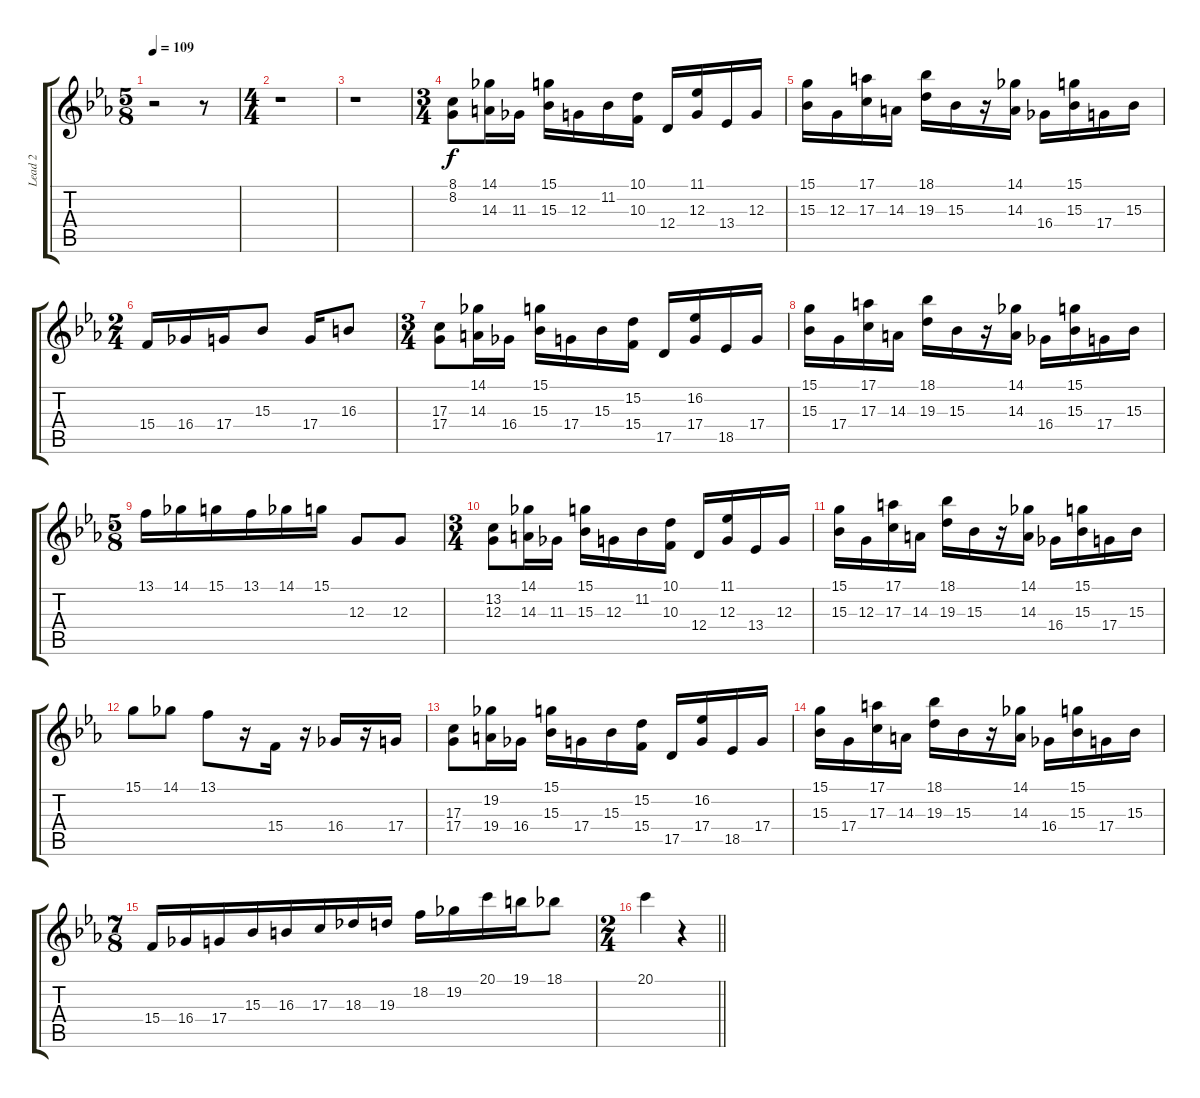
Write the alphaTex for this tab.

\track ("Lead 2" "Lead 2") {instrument vibraphone}
\staff {score tabs}
\tuning (E4 B3 G3 D3 A2 E2) {hide}
\ts (5 8)
\tempo 109
\clef g2
\ks cminor
r.2{dy f} r.8 |
\ts (4 4)
r.1 |
r.1 |
\ts (3 4)
(8.1 8.2).8 (14.1 14.3).16 11.3.16 (15.1 15.3).16 12.3.16 11.2.16 (10.1 10.3).16 12.4.16 (11.1 12.3).16 13.4.16 12.3.16 |
(15.1 15.3).16 12.3.16 (17.1 17.3).16 14.3.16 (18.1 19.3).16 15.3.16 r.16 (14.1 14.3).16 16.4.16 (15.1 15.3).16 17.4.16 15.3.16 |
\ts (2 4)
15.4.16 16.4.16 17.4.16 15.3.8 17.4.16 16.3.8 |
\ts (3 4)
(17.3 17.4).8 (14.1 14.3).16 16.4.16 (15.1 15.3).16 17.4.16 15.3.16 (15.2 15.4).16 17.5.16 (16.2 17.4).16 18.5.16 17.4.16 |
(15.1 15.3).16 17.4.16 (17.1 17.3).16 14.3.16 (18.1 19.3).16 15.3.16 r.16 (14.1 14.3).16 16.4.16 (15.1 15.3).16 17.4.16 15.3.16 |
\ts (5 8)
13.1.16 14.1.16 15.1.16 13.1.16 14.1.16 15.1.16 12.3.8 12.3.8 |
\ts (3 4)
(13.2 12.3).8 (14.1 14.3).16 11.3.16 (15.1 15.3).16 12.3.16 11.2.16 (10.1 10.3).16 12.4.16 (11.1 12.3).16 13.4.16 12.3.16 |
(15.1 15.3).16 12.3.16 (17.1 17.3).16 14.3.16 (18.1 19.3).16 15.3.16 r.16 (14.1 14.3).16 16.4.16 (15.1 15.3).16 17.4.16 15.3.16 |
15.1.8 14.1.8 13.1.8 r.16 15.4.16 r.16 16.4.16 r.16 17.4.16 |
(17.3 17.4).8 (19.2 19.4).16 16.4.16 (15.1 15.3).16 17.4.16 15.3.16 (15.2 15.4).16 17.5.16 (16.2 17.4).16 18.5.16 17.4.16 |
(15.1 15.3).16 17.4.16 (17.1 17.3).16 14.3.16 (18.1 19.3).16 15.3.16 r.16 (14.1 14.3).16 16.4.16 (15.1 15.3).16 17.4.16 15.3.16 |
\ts (7 8)
15.4.16 16.4.16 17.4.16 15.3.16 16.3.16 17.3.16 18.3.16 19.3.16 18.2.16 19.2.16 20.1.16 19.1.16 18.1.8 |
\ts (2 4)
\barLineRight lightlight
20.1.4 r.4
